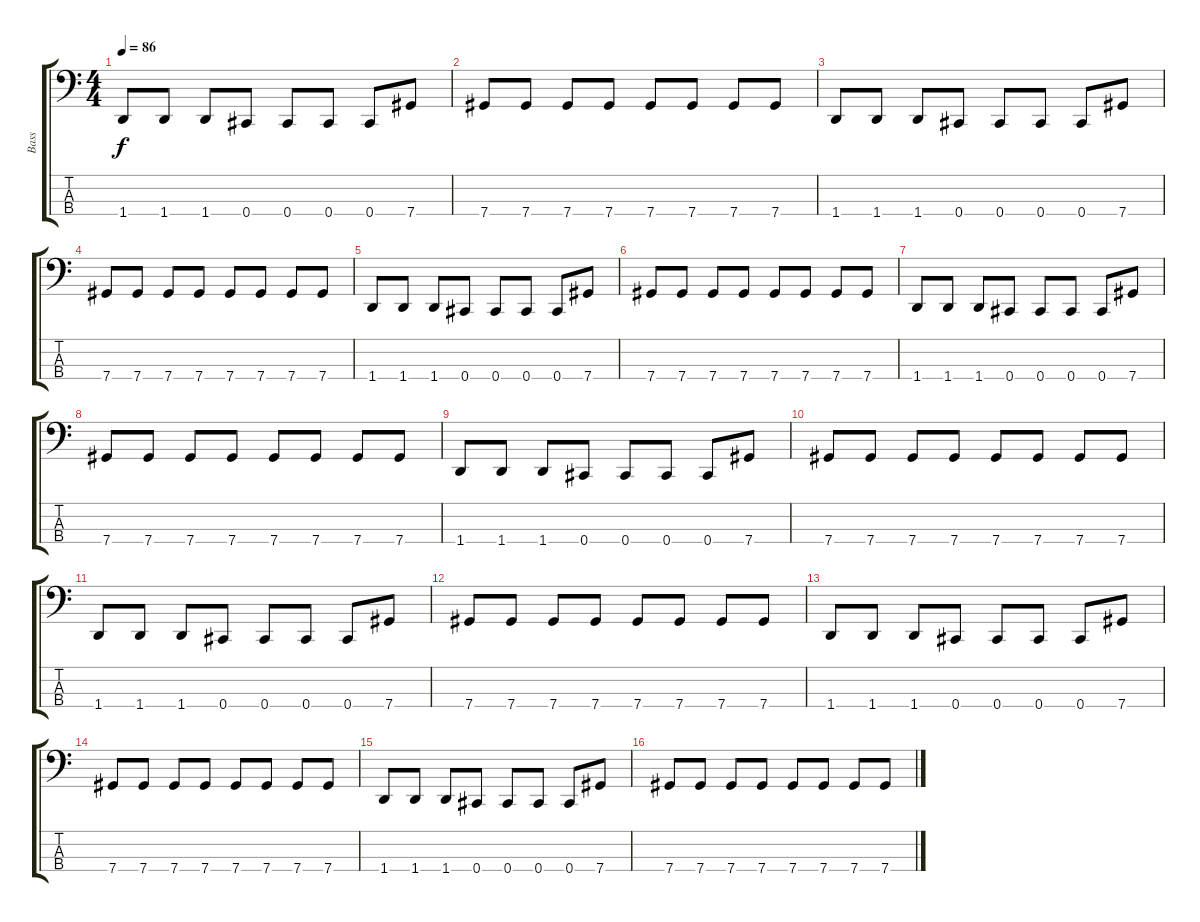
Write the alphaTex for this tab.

\track ("Bass" "Bass") {instrument electricbassfinger}
\staff {score tabs}
\tuning (Gb2 Db2 Ab1 Db1) {hide}
\ts (4 4)
\tempo 86
\clef f4
\ks c
1.4.8{dy f} 1.4.8 1.4.8 0.4.8 0.4.8 0.4.8 0.4.8 7.4.8 |
7.4.8 7.4.8 7.4.8 7.4.8 7.4.8 7.4.8 7.4.8 7.4.8 |
1.4.8 1.4.8 1.4.8 0.4.8 0.4.8 0.4.8 0.4.8 7.4.8 |
7.4.8 7.4.8 7.4.8 7.4.8 7.4.8 7.4.8 7.4.8 7.4.8 |
1.4.8 1.4.8 1.4.8 0.4.8 0.4.8 0.4.8 0.4.8 7.4.8 |
7.4.8 7.4.8 7.4.8 7.4.8 7.4.8 7.4.8 7.4.8 7.4.8 |
1.4.8 1.4.8 1.4.8 0.4.8 0.4.8 0.4.8 0.4.8 7.4.8 |
7.4.8 7.4.8 7.4.8 7.4.8 7.4.8 7.4.8 7.4.8 7.4.8 |
1.4.8 1.4.8 1.4.8 0.4.8 0.4.8 0.4.8 0.4.8 7.4.8 |
7.4.8 7.4.8 7.4.8 7.4.8 7.4.8 7.4.8 7.4.8 7.4.8 |
1.4.8 1.4.8 1.4.8 0.4.8 0.4.8 0.4.8 0.4.8 7.4.8 |
7.4.8 7.4.8 7.4.8 7.4.8 7.4.8 7.4.8 7.4.8 7.4.8 |
1.4.8 1.4.8 1.4.8 0.4.8 0.4.8 0.4.8 0.4.8 7.4.8 |
7.4.8 7.4.8 7.4.8 7.4.8 7.4.8 7.4.8 7.4.8 7.4.8 |
1.4.8 1.4.8 1.4.8 0.4.8 0.4.8 0.4.8 0.4.8 7.4.8 |
7.4.8 7.4.8 7.4.8 7.4.8 7.4.8 7.4.8 7.4.8 7.4.8
